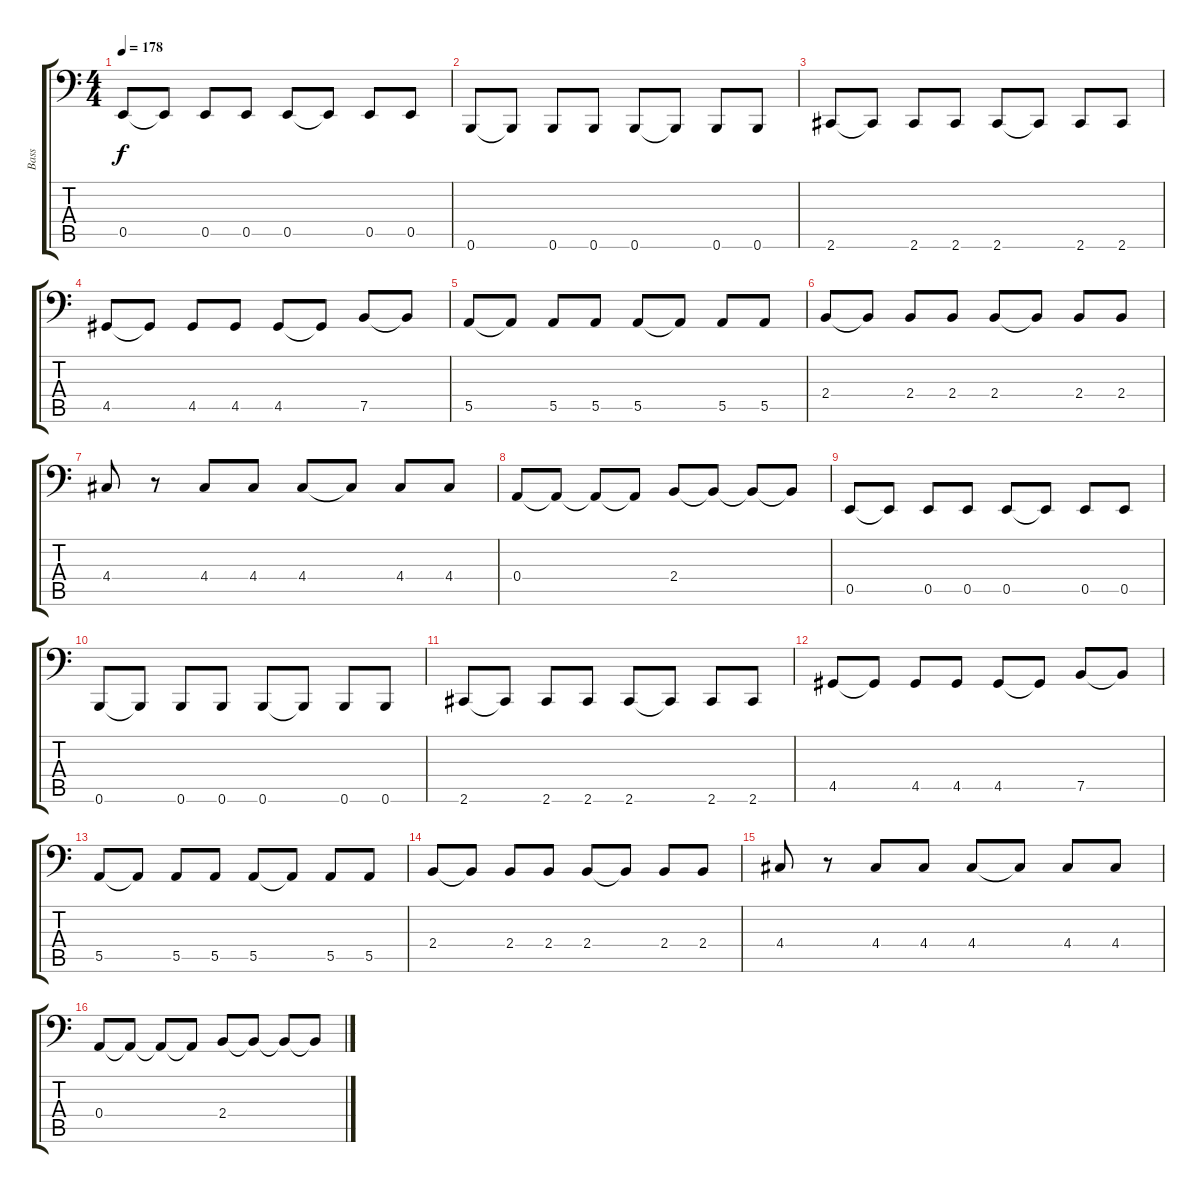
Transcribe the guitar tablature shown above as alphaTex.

\track ("Bass" "Bass") {instrument electricbasspick}
\staff {score tabs}
\tuning (B2 G2 D2 A1 E1 B0) {hide}
\ts (4 4)
\tempo 178
\clef f4
\ks c
0.5.8{dy f} 0.5{t}.8 0.5.8 0.5.8 0.5.8 0.5{t}.8 0.5.8 0.5.8 |
0.6.8 0.6{t}.8 0.6.8 0.6.8 0.6.8 0.6{t}.8 0.6.8 0.6.8 |
2.6.8 2.6{t}.8 2.6.8 2.6.8 2.6.8 2.6{t}.8 2.6.8 2.6.8 |
4.5.8 4.5{t}.8 4.5.8 4.5.8 4.5.8 4.5{t}.8 7.5.8 7.5{t}.8 |
5.5.8 5.5{t}.8 5.5.8 5.5.8 5.5.8 5.5{t}.8 5.5.8 5.5.8 |
2.4.8 2.4{t}.8 2.4.8 2.4.8 2.4.8 2.4{t}.8 2.4.8 2.4.8 |
4.4.8 r.8 4.4.8 4.4.8 4.4.8 4.4{t}.8 4.4.8 4.4.8 |
0.4.8 0.4{t}.8 0.4{t}.8 0.4{t}.8 2.4.8 2.4{t}.8 2.4{t}.8 2.4{t}.8 |
0.5.8 0.5{t}.8 0.5.8 0.5.8 0.5.8 0.5{t}.8 0.5.8 0.5.8 |
0.6.8 0.6{t}.8 0.6.8 0.6.8 0.6.8 0.6{t}.8 0.6.8 0.6.8 |
2.6.8 2.6{t}.8 2.6.8 2.6.8 2.6.8 2.6{t}.8 2.6.8 2.6.8 |
4.5.8 4.5{t}.8 4.5.8 4.5.8 4.5.8 4.5{t}.8 7.5.8 7.5{t}.8 |
5.5.8 5.5{t}.8 5.5.8 5.5.8 5.5.8 5.5{t}.8 5.5.8 5.5.8 |
2.4.8 2.4{t}.8 2.4.8 2.4.8 2.4.8 2.4{t}.8 2.4.8 2.4.8 |
4.4.8 r.8 4.4.8 4.4.8 4.4.8 4.4{t}.8 4.4.8 4.4.8 |
0.4.8 0.4{t}.8 0.4{t}.8 0.4{t}.8 2.4.8 2.4{t}.8 2.4{t}.8 2.4{t}.8
